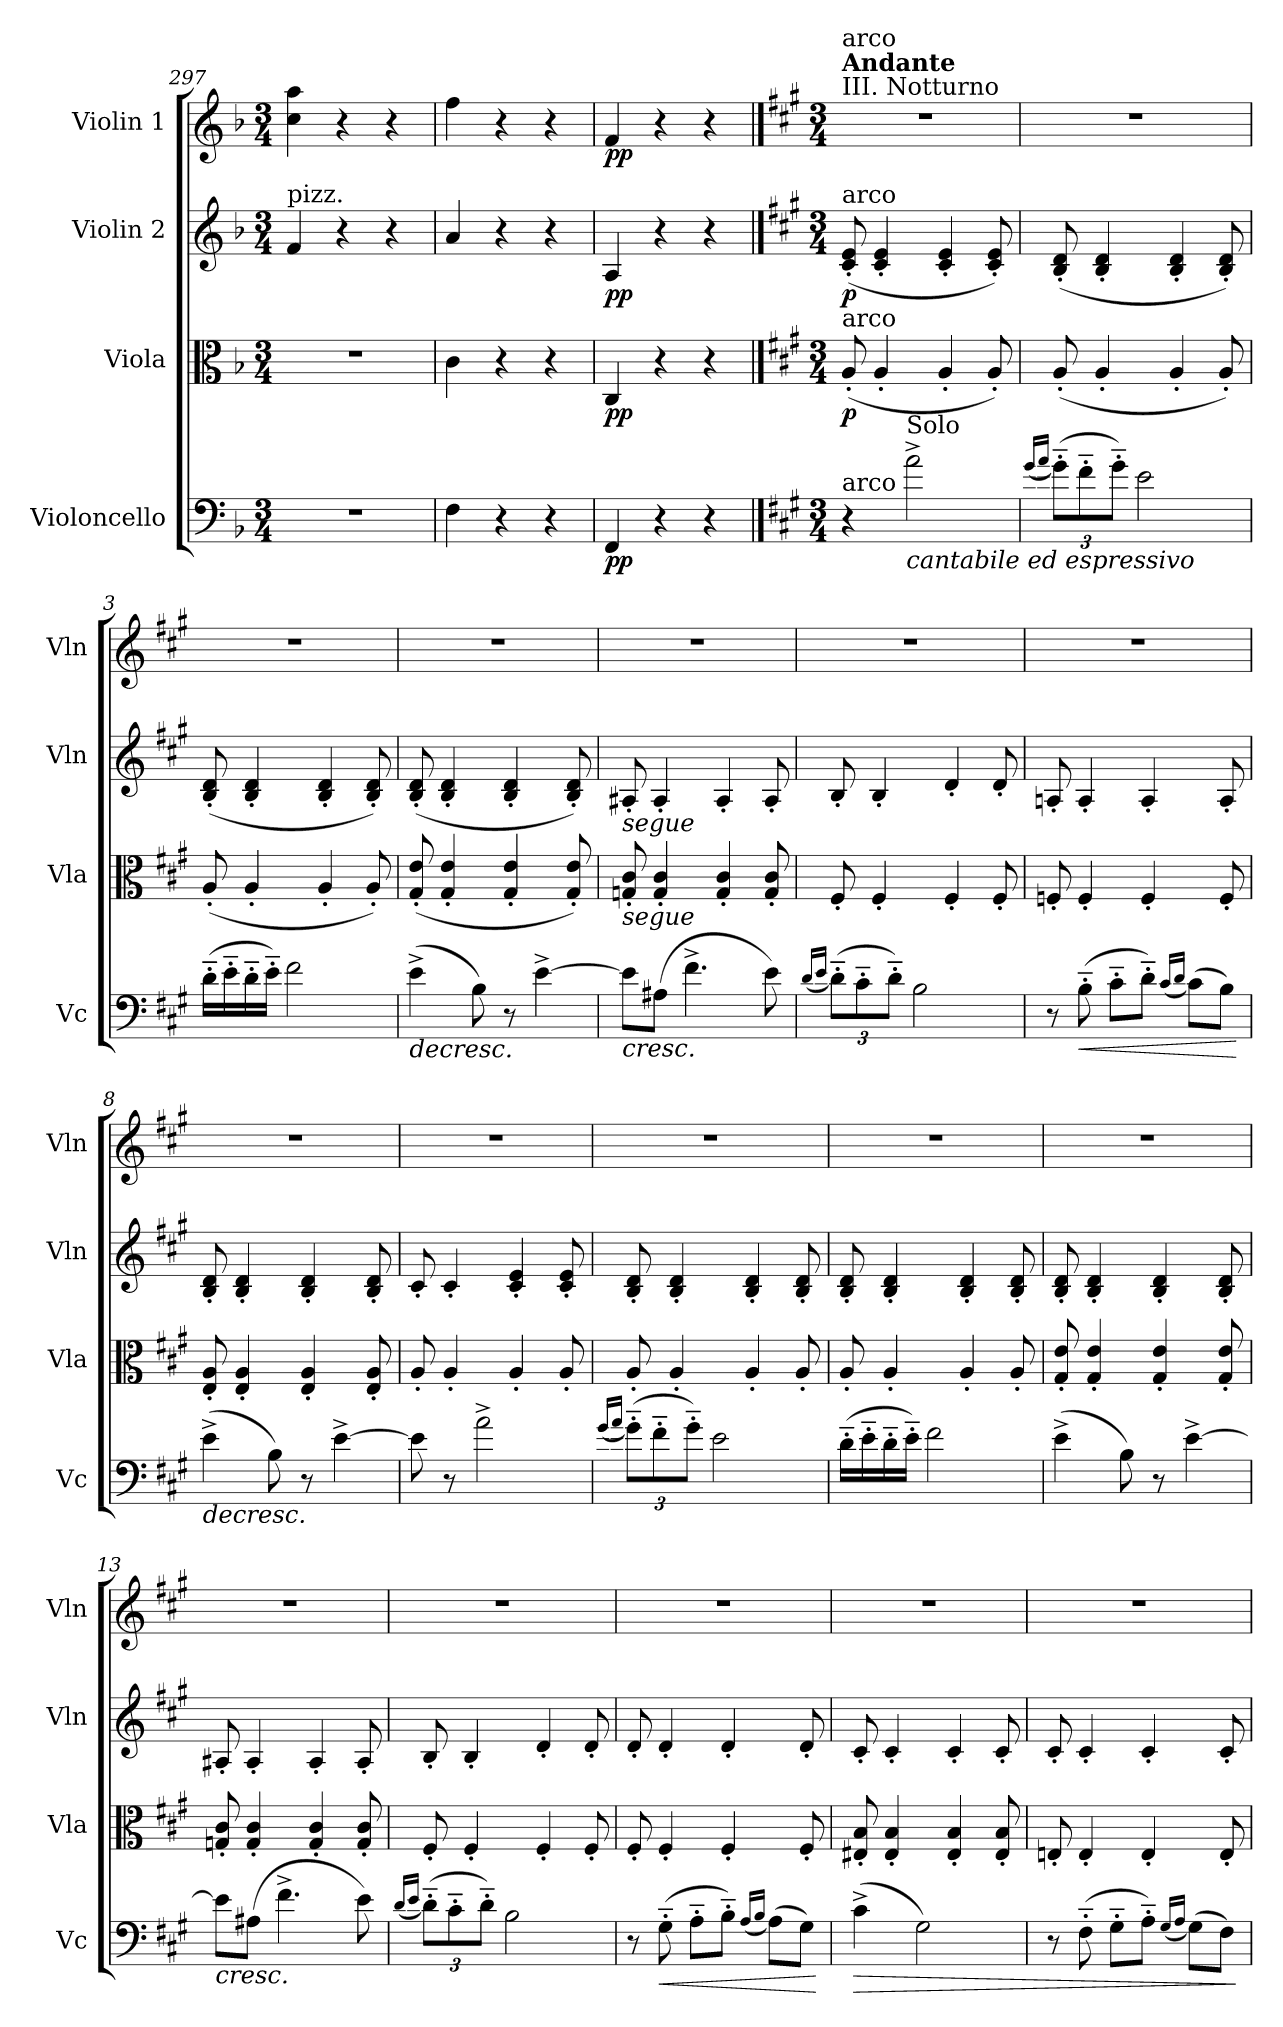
**kern	**dynam	**kern	**dynam	**kern	**dynam	**kern	**dynam
*part4	*part4	*part3	*part3	*part2	*part2	*part1	*part1
*staff4	*staff4	*staff3	*staff3	*staff2	*staff2	*staff1	*staff1
*I"Violoncello	*	*I"Viola	*	*I"Violin 2	*	*I"Violin 1	*
*I'Vc	*	*I'Vla	*	*I'Vln	*	*I'Vln	*
*clefF4	*	*clefC3	*	*clefG2	*	*clefG2	*
*k[b-]	*	*k[b-]	*	*k[b-]	*	*k[b-]	*
*M3/4	*	*M3/4	*	*M3/4	*	*M3/4	*
=297	=297	=297	=297	=297	=297	=297	=297
!	!	!	!	!LO:TX:a:t=pizz.	!	!	!
2.r	.	2.r	.	4f/	.	4cc\ 4aa\	.
.	.	.	.	4r	.	4r	.
.	.	.	.	4r	.	4r	.
=298	=298	=298	=298	=298	=298	=298	=298
4F\	.	4c\	.	4a/	.	4ff\	.
4r	.	4r	.	4r	.	4r	.
4r	.	4r	.	4r	.	4r	.
=299	=299	=299	=299	=299	=299	=299	=299
!	!LO:DY:b	!	!LO:DY:b	!	!LO:DY:b	!	!LO:DY:b
4FF/	pp	4C/	pp	4A/	pp	4f/	pp
4r	.	4r	.	4r	.	4r	.
4r	.	4r	.	4r	.	4r	.
!!LO:PB:g=z
==1	==1	==1	==1	==1	==1	==1	==1
*k[f#c#g#]	*	*k[f#c#g#]	*	*k[f#c#g#]	*	*k[f#c#g#]	*
*M3/4	*	*M3/4	*	*M3/4	*	*M3/4	*
*	*	*	*	*	*	*MM60	*
!	!	!	!	!	!	!LO:TX:a:t=III.  Notturno	!
!	!	!	!	!	!	!LO:TX:a:B:t=Andante	!
!	!	!	!	!	!	!LO:TX:a:t=arco	!
!	!	!	!	!LO:TX:a:t=arco	!	!	!
!	!	!LO:TX:a:t=arco	!	!	!	!	!
!LO:TX:a:t=arco	!	!	!	!	!	!	!
!	!	!	!LO:DY:b	!	!LO:DY:b	!	!
4r	.	(8A'/	p	(8c#/' 8e/'	p	2.r	.
.	.	4A'/	.	4c#/' 4e/'	.	.	.
!LO:TX:a:t=Solo	!	!	!	!	!	!	!
!LO:TX:b:i:t=cantabile ed espressivo	!	!	!	!	!	!	!
2a^\	.	.	.	.	.	.	.
.	.	4A'/	.	4c#/' 4e/'	.	.	.
.	.	8A'/)	.	8c#/' 8e/')	.	.	.
=2	=2	=2	=2	=2	=2	=2	=2
(16qg#/LL	.	.	.	.	.	.	.
16qa/JJ	.	.	.	.	.	.	.
*Xbrackettup	*	*	*	*	*	*	*
(12g#'~\L)	.	(8A'/	.	(8B/' 8d/'	.	2.r	.
12f#'~\	.	.	.	.	.	.	.
.	.	4A'/	.	4B/' 4d/'	.	.	.
12g#'~\J)	.	.	.	.	.	.	.
2e\	.	.	.	.	.	.	.
.	.	4A'/	.	4B/' 4d/'	.	.	.
.	.	8A'/)	.	8B/' 8d/')	.	.	.
=3	=3	=3	=3	=3	=3	=3	=3
(16d'~\LL	.	(8A'/	.	(8B/' 8d/'	.	2.r	.
16e'~\	.	.	.	.	.	.	.
16d'~\	.	4A'/	.	4B/' 4d/'	.	.	.
16e'~\JJ)	.	.	.	.	.	.	.
2f#\	.	.	.	.	.	.	.
.	.	4A'/	.	4B/' 4d/'	.	.	.
.	.	8A'/)	.	8B/' 8d/')	.	.	.
=4	=4	=4	=4	=4	=4	=4	=4
!	!LO:HP:b	!	!	!	!	!	!
(4e^\	>	(8G#/' 8e/'	.	(8B/' 8d/'	.	2.r	.
.	.	4G#/' 4e/'	.	4B/' 4d/'	.	.	.
8B\)	.	.	.	.	.	.	.
8r	.	4G#/' 4e/'	.	4B/' 4d/'	.	.	.
[4e^\	.	.	.	.	.	.	.
.	.	8G#/' 8e/')	.	8B/' 8d/')	.	.	.
=5	=5	=5	=5	=5	=5	=5	=5
!	!	!	!	!LO:TX:b:i:t=segue	!	!	!
!	!	!LO:TX:b:i:t=segue	!	!	!	!	!
!	!LO:HP:b	!	!	!	!	!	!
8e\L]	<	8Gn/' 8c#/'	.	8A#X'/	.	2.r	.
(8A#X\J	.	4G/' 4c#/'	.	4A#'/	.	.	.
4.f#^\	]	.	.	.	.	.	.
.	.	4G/' 4c#/'	.	4A#'/	.	.	.
8e\)	.	8G/' 8c#/'	.	8A#'/	.	.	.
=6	=6	=6	=6	=6	=6	=6	=6
(16qd/LL	.	.	.	.	.	.	.
16qe/JJ	.	.	.	.	.	.	.
(12d'~\L)	.	8F#'/	.	8B'/	.	2.r	.
12c#'~\	.	.	.	.	.	.	.
.	.	4F#'/	.	4B'/	.	.	.
12d'~\J)	.	.	.	.	.	.	.
2B\	.	.	.	.	.	.	.
.	.	4F#'/	.	4d'/	.	.	.
.	.	8F#'/	.	8d'/	.	.	.
!!LO:LB:g=z
=7	=7	=7	=7	=7	=7	=7	=7
8r	.	8Fn'/	.	8An'/	.	2.r	.
!	!LO:HP:b	!	!	!	!	!	!
(8B'~\	<	4F'/	.	4A'/	.	.	.
8c#'~\L	.	.	.	.	.	.	.
8d'~\J)	.	4F'/	.	4A'/	.	.	.
(16qc#/LL	.	.	.	.	.	.	.
16qd/JJ	.	.	.	.	.	.	.
(8c#\L)	.	.	.	.	.	.	.
8B\J)	.	8F'/	.	8A'/	.	.	.
.	[	.	.	.	.	.	.
!!LO:LB:g=z
=8	=8	=8	=8	=8	=8	=8	=8
!	!LO:HP:b	!	!	!	!	!	!
(4e^\	>	8E/' 8A/'	.	8B/' 8d/'	.	2.r	.
.	.	4E/' 4A/'	.	4B/' 4d/'	.	.	.
8B\)	[	.	.	.	.	.	.
8r	.	4E/' 4A/'	.	4B/' 4d/'	.	.	.
[4e^\	.	.	.	.	.	.	.
.	.	8E/' 8A/'	.	8B/' 8d/'	.	.	.
=9	=9	=9	=9	=9	=9	=9	=9
8e\]	.	8A'/	.	8c#'/	.	2.r	.
8r	.	4A'/	.	4c#'/	.	.	.
2a^\	.	.	.	.	.	.	.
.	.	4A'/	.	4c#/' 4e/'	.	.	.
.	.	8A'/	.	8c#/' 8e/'	.	.	.
=10	=10	=10	=10	=10	=10	=10	=10
(16qg#/LL	.	.	.	.	.	.	.
16qa/JJ	.	.	.	.	.	.	.
(12g#'~\L)	.	8A'/	.	8B/' 8d/'	.	2.r	.
12f#'~\	.	.	.	.	.	.	.
.	.	4A'/	.	4B/' 4d/'	.	.	.
12g#'~\J)	.	.	.	.	.	.	.
2e\	.	.	.	.	.	.	.
.	.	4A'/	.	4B/' 4d/'	.	.	.
.	.	8A'/	.	8B/' 8d/'	.	.	.
=11	=11	=11	=11	=11	=11	=11	=11
(16d'~\LL	.	8A'/	.	8B/' 8d/'	.	2.r	.
16e'~\	.	.	.	.	.	.	.
16d'~\	.	4A'/	.	4B/' 4d/'	.	.	.
16e'~\JJ)	.	.	.	.	.	.	.
2f#\	.	.	.	.	.	.	.
.	.	4A'/	.	4B/' 4d/'	.	.	.
.	.	8A'/	.	8B/' 8d/'	.	.	.
=12	=12	=12	=12	=12	=12	=12	=12
(4e^\	.	8G#/' 8e/'	.	8B/' 8d/'	.	2.r	.
.	.	4G#/' 4e/'	.	4B/' 4d/'	.	.	.
8B\)	.	.	.	.	.	.	.
8r	.	4G#/' 4e/'	.	4B/' 4d/'	.	.	.
[4e^\	.	.	.	.	.	.	.
.	.	8G#/' 8e/'	.	8B/' 8d/'	.	.	.
=13	=13	=13	=13	=13	=13	=13	=13
!	!LO:HP:b	!	!	!	!	!	!
8e\L]	<	8Gn/' 8c#/'	.	8A#X'/	.	2.r	.
(8A#X\J	.	4G/' 4c#/'	.	4A#'/	.	.	.
4.f#^\	]	.	.	.	.	.	.
.	.	4G/' 4c#/'	.	4A#'/	.	.	.
8e\)	.	8G/' 8c#/'	.	8A#'/	.	.	.
=14	=14	=14	=14	=14	=14	=14	=14
(16qd/LL	.	.	.	.	.	.	.
16qe/JJ	.	.	.	.	.	.	.
(12d'~\L)	.	8F#'/	.	8B'/	.	2.r	.
12c#'~\	.	.	.	.	.	.	.
.	.	4F#'/	.	4B'/	.	.	.
12d'~\J)	.	.	.	.	.	.	.
2B\	.	.	.	.	.	.	.
.	.	4F#'/	.	4d'/	.	.	.
.	.	8F#'/	.	8d'/	.	.	.
!!LO:LB:g=z
=15	=15	=15	=15	=15	=15	=15	=15
8r	.	8F#'/	.	8d'/	.	2.r	.
!	!LO:HP:b	!	!	!	!	!	!
(8G#'~\	<	4F#'/	.	4d'/	.	.	.
8A'~\L	.	.	.	.	.	.	.
8B'~\J)	.	4F#'/	.	4d'/	.	.	.
(16qA/LL	.	.	.	.	.	.	.
16qB/JJ	.	.	.	.	.	.	.
(8A\L)	.	.	.	.	.	.	.
8G#\J)	.	8F#'/	.	8d'/	.	.	.
.	[	.	.	.	.	.	.
=16	=16	=16	=16	=16	=16	=16	=16
!	!LO:HP:b	!	!	!	!	!	!
(4c#^\	>	8E#X/' 8B/'	.	8c#'/	.	2.r	.
.	.	4E#/' 4B/'	.	4c#'/	.	.	.
2G#\)	[	.	.	.	.	.	.
.	.	4E#/' 4B/'	.	4c#'/	.	.	.
.	.	8E#/' 8B/'	.	8c#'/	.	.	.
=17	=17	=17	=17	=17	=17	=17	=17
8r	.	8En'/	.	8c#'/	.	2.r	.
(8F#'~\	.	4E'/	.	4c#'/	.	.	.
8G#'~\L	.	.	.	.	.	.	.
8A'~\J)	.	4E'/	.	4c#'/	.	.	.
(16qG#/LL	.	.	.	.	.	.	.
16qA/JJ	.	.	.	.	.	.	.
(8G#\L)	.	.	.	.	.	.	.
8F#\J)	.	8E'/	.	8c#'/	.	.	.
.	]	.	.	.	.	.	.
=	=	=	=	=	=	=	=
*-	*-	*-	*-	*-	*-	*-	*-
